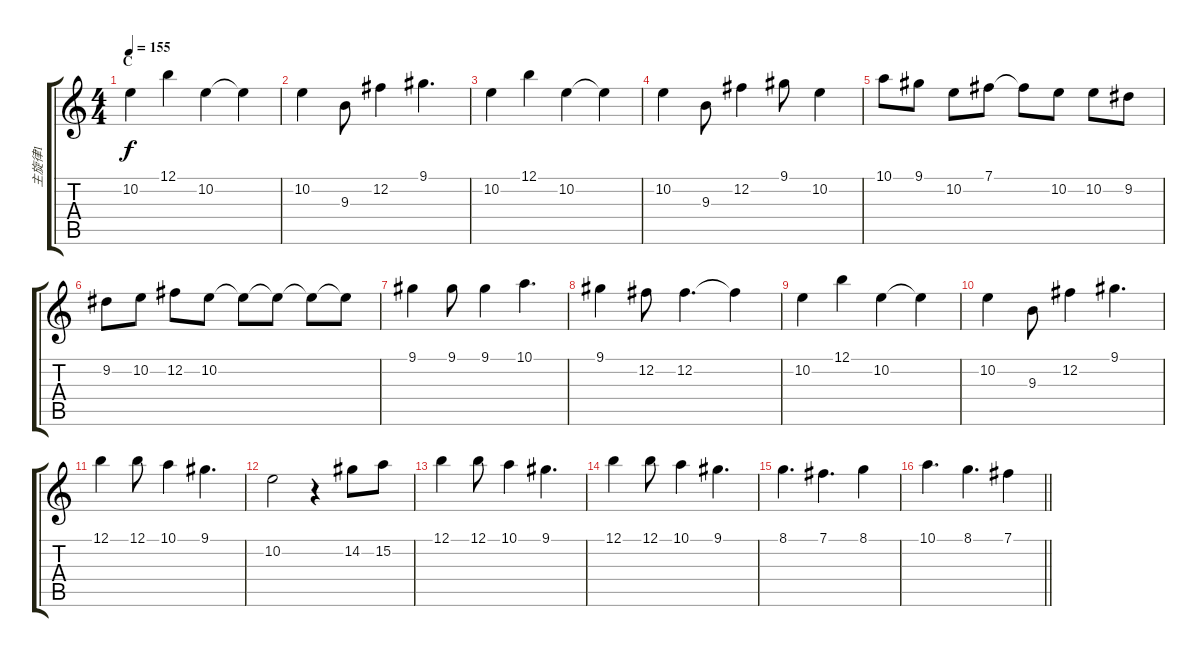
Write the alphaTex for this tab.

\track ("主旋律1" "主旋律1") {instrument lead1square}
\staff {score tabs}
\tuning (B4 Gb4 D4 A3 E3 B2) {hide}
\ts (4 4)
\section ("" "C")
\tempo 155
\clef g2
\ks c
10.2.4{dy f} 12.1.4 10.2.4 10.2{t}.4 |
10.2.4 9.3.8 12.2.4 9.1.4{d} |
10.2.4 12.1.4 10.2.4 10.2{t}.4 |
10.2.4 9.3.8 12.2.4 9.1.8 10.2.4 |
10.1.8 9.1.8 10.2.8 7.1.8 7.1{t}.8 10.2.8 10.2.8 9.2.8 |
9.2.8 10.2.8 12.2.8 10.2.8 10.2{t}.8 10.2{t}.8 10.2{t}.8 10.2{t}.8 |
9.1.4 9.1.8 9.1.4 10.1.4{d} |
9.1.4 12.2.8 12.2.4{d} 12.2{t}.4 |
10.2.4 12.1.4 10.2.4 10.2{t}.4 |
10.2.4 9.3.8 12.2.4 9.1.4{d} |
12.1.4 12.1.8 10.1.4 9.1.4{d} |
10.2.2 r.4 14.2.8 15.2.8 |
12.1.4 12.1.8 10.1.4 9.1.4{d} |
12.1.4 12.1.8 10.1.4 9.1.4{d} |
8.1.4{d} 7.1.4{d} 8.1.4 |
\barLineRight lightlight
10.1.4{d} 8.1.4{d} 7.1.4
